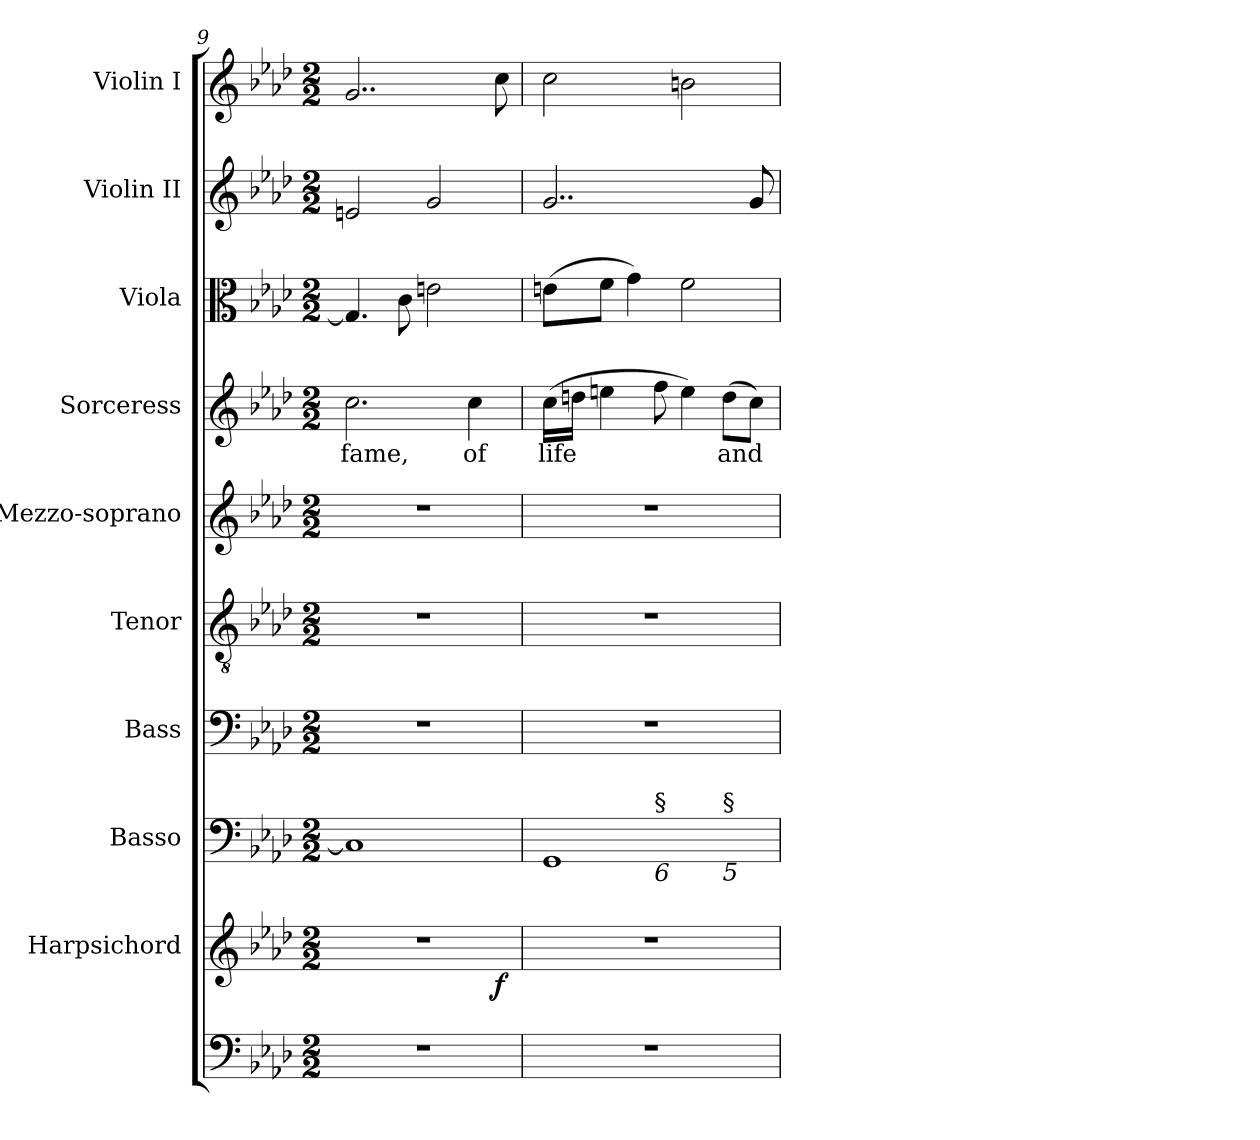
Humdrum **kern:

**kern	**kern	**dynam	**kern	**kern	**kern	**kern	**kern	**text	**kern	**kern	**kern
*part10	*part9	*part9	*part8	*part7	*part6	*part5	*part4	*part4	*part3	*part2	*part1
*staff10	*staff9	*staff9	*staff8	*staff7	*staff6	*staff5	*staff4	*staff4	*staff3	*staff2	*staff1
*	*I"Harpsichord	*	*I"Basso	*I"Bass	*I"Tenor	*I"Mezzo-soprano	*I"Sorceress	*	*I"Viola	*I"Violin II	*I"Violin I
*	*	*	*	*I'B.	*I'T.	*I'M-S.	*I'Sorceress	*	*I'Vla.	*I'Vln. II	*I'Vln. I
*clefF4	*clefG2	*	*clefF4	*clefF4	*clefGv2	*clefG2	*clefG2	*	*clefC3	*clefG2	*clefG2
*	*	*	*	*	*ITrd7c12	*	*	*	*	*	*
*k[b-e-a-d-]	*k[b-e-a-d-]	*	*k[b-e-a-d-]	*k[b-e-a-d-]	*k[b-e-a-d-]	*k[b-e-a-d-]	*k[b-e-a-d-]	*	*k[b-e-a-d-]	*k[b-e-a-d-]	*k[b-e-a-d-]
*f:	*f:	*	*f:	*f:	*f:	*f:	*f:	*	*f:	*f:	*f:
*M2/2	*M2/2	*	*M2/2	*M2/2	*M2/2	*M2/2	*M2/2	*	*M2/2	*M2/2	*M2/2
=9	=9	=9	=9	=9	=9	=9	=9	=9	=9	=9	=9
!	!	!	!	!	!	!	!	!LO:LY:b:color=#000000	!	!	!
*	*^	*	*	*	*	*	*	*	*	*	*
1r	1r	2..ryy	.	1Ci]	1r	1r	1r	2.cci\	fame,	4.Gi/]	2eni/	2..gi/
.	.	.	.	.	.	.	.	.	.	8ci\	.	.
.	.	.	.	.	.	.	.	.	.	2eni\	2gi/	.
!	!	!	!	!	!	!	!	!	!LO:LY:b:color=#000000	!	!	!
.	.	.	.	.	.	.	.	4cci\	of	.	.	.
.	.	8ryy	f	.	.	.	.	.	.	.	.	8cci\
*	*v	*v	*	*	*	*	*	*	*	*	*	*
=10	=10	=10	=10	=10	=10	=10	=10	=10	=10	=10	=10
*	*^	*	*	*	*	*	*	*	*	*	*
!	!	!	!	!LO:TX:b:t=§	!	!	!	!	!	!	!	!
!	!	!	!	!LO:TX:i:t=6	!	!	!	!	!	!	!	!
!	!	!	!	!LO:TX:i:t=4	!	!	!	!	!	!	!	!
!	!	!	!	!	!	!	!	!	!LO:LY:b:color=#000000	!	!	!
*	*	*	*	*^	*	*	*	*	*	*	*	*
*	*v	*v	*	*	*^	*	*	*	*	*	*	*	*
1r	1r	.	1GGi	4.ryy	2.ryy	1r	1r	1r	(16cci\LL	life	(8eni\L	2..gi/	2cci\
.	.	.	.	.	.	.	.	.	16ddni\JJ	.	.	.	.
.	.	.	.	.	.	.	.	.	4eeni\	.	8fi\J	.	.
.	.	.	.	.	.	.	.	.	.	.	4gi\)	.	.
!	!	!	!	!LO:TX:b:i:t=6	!	!	!	!	!	!	!	!	!
!	!	!	!	!LO:TX:t=§	!	!	!	!	!	!	!	!	!
.	.	.	.	2ryy	.	.	.	.	8ffi\	.	.	.	.
.	.	.	.	.	.	.	.	.	4eei\)	.	2fi\	.	2bni\
!	!	!	!	!	!LO:TX:b:i:t=5	!	!	!	!	!	!	!	!
!	!	!	!	!	!LO:TX:t=§	!	!	!	!	!	!	!	!
!	!	!	!	!	!	!	!	!	!	!LO:LY:b:color=#000000	!	!	!
.	.	.	.	.	4ryy	.	.	.	(8ddi\L	and	.	.	.
.	.	.	.	8ryy	.	.	.	.	8cci\J)	.	.	8gi/	.
*	*	*	*v	*v	*v	*	*	*	*	*	*	*	*
=	=	=	=	=	=	=	=	=	=	=	=
*-	*-	*-	*-	*-	*-	*-	*-	*-	*-	*-	*-
